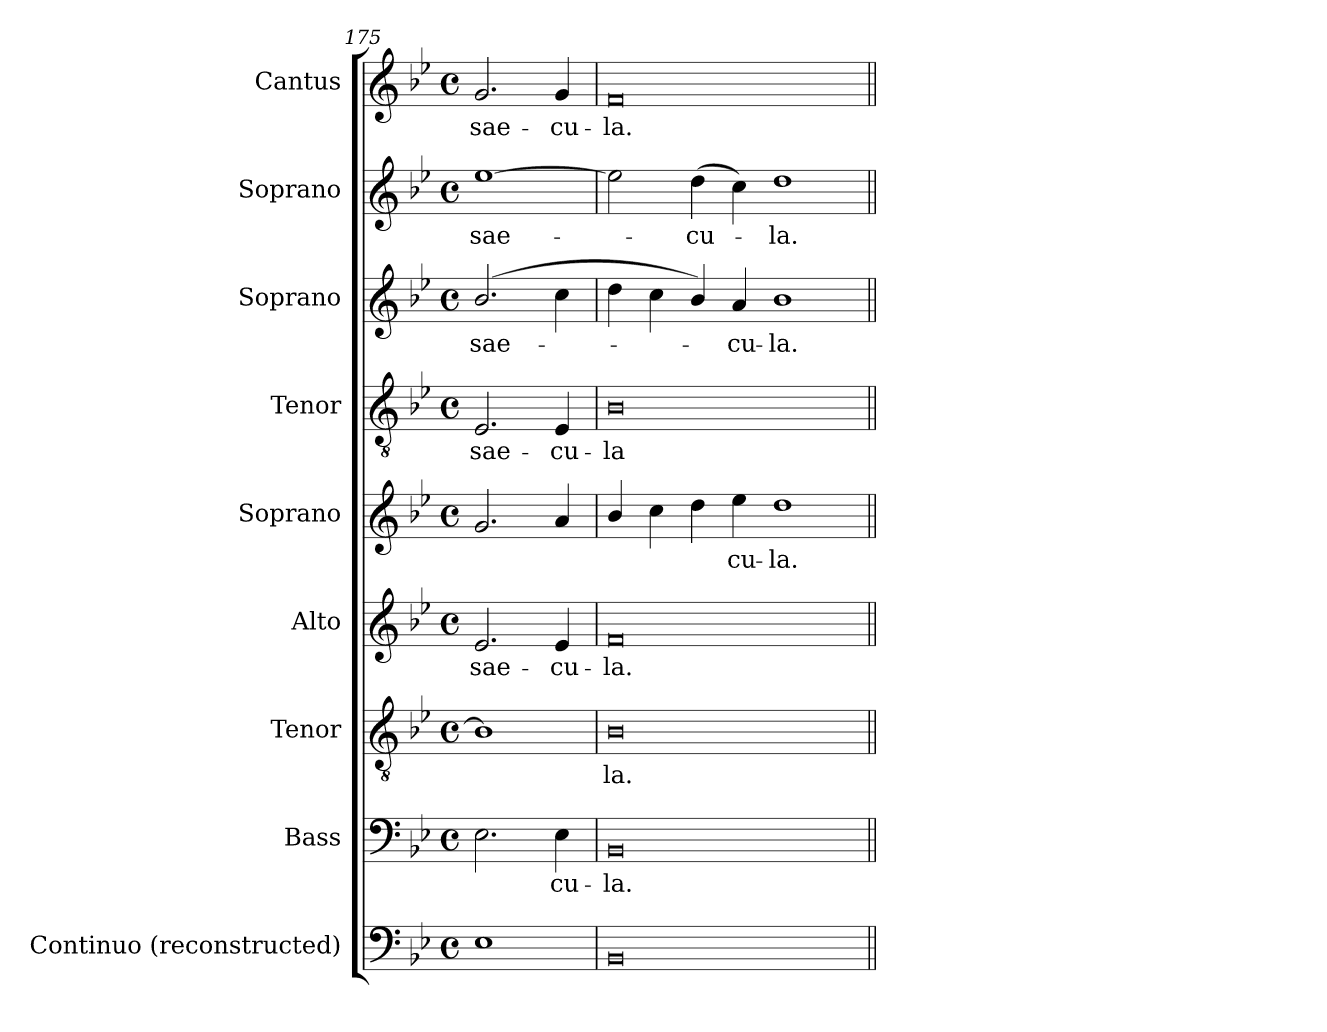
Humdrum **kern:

**kern	**kern	**text	**kern	**text	**kern	**text	**kern	**text	**kern	**text	**kern	**text	**kern	**text	**kern	**text
*part9	*part8	*part8	*part7	*part7	*part6	*part6	*part5	*part5	*part4	*part4	*part3	*part3	*part2	*part2	*part1	*part1
*staff9	*staff8	*staff8	*staff7	*staff7	*staff6	*staff6	*staff5	*staff5	*staff4	*staff4	*staff3	*staff3	*staff2	*staff2	*staff1	*staff1
*I"Continuo (reconstructed)	*I"Bass	*	*I"Tenor	*	*I"Alto	*	*I"Soprano	*	*I"Tenor	*	*I"Soprano	*	*I"Soprano	*	*I"Cantus	*
*I'Cont.	*I'B.	*	*I'T.	*	*I'A.	*	*I'S.	*	*I'T.	*	*I'S.	*	*I'S.	*	*	*
*clefF4	*clefF4	*	*clefGv2	*	*clefG2	*	*clefG2	*	*clefGv2	*	*clefG2	*	*clefG2	*	*clefG2	*
*	*	*	*ITrd7c12	*	*	*	*	*	*ITrd7c12	*	*	*	*	*	*	*
*k[b-e-]	*k[b-e-]	*	*k[b-e-]	*	*k[b-e-]	*	*k[b-e-]	*	*k[b-e-]	*	*k[b-e-]	*	*k[b-e-]	*	*k[b-e-]	*
*g:	*g:	*	*g:	*	*g:	*	*g:	*	*g:	*	*g:	*	*g:	*	*g:	*
*M4/4	*M4/4	*	*M4/4	*	*M4/4	*	*M4/4	*	*M4/4	*	*M4/4	*	*M4/4	*	*M4/4	*
*met(c)	*met(c)	*	*met(c)	*	*met(c)	*	*met(c)	*	*met(c)	*	*met(c)	*	*met(c)	*	*met(c)	*
=175	=175	=175	=175	=175	=175	=175	=175	=175	=175	=175	=175	=175	=175	=175	=175	=175
!	!	!	!	!	!	!LO:LY:b:color=#000000	!	!	!	!	!	!	!	!	!	!
!	!	!	!	!	!	!	!	!	!	!LO:LY:b:color=#000000	!	!	!	!	!	!
!	!	!	!	!	!	!	!	!	!	!	!	!LO:LY:b:color=#000000	!	!	!	!
!	!	!	!	!	!	!	!	!	!	!	!	!	!	!LO:LY:b:color=#000000	!	!
!	!	!	!	!	!	!	!	!	!	!	!	!	!	!	!	!LO:LY:b:color=#000000
1E-i	2.E-i\	.	1BB-i]	.	2.e-i/	sae-	2.gi/	.	2.EE-i/	sae-	(2.b-i/	sae-	[1ee-i	sae-	2.gi/	sae-
!	!	!LO:LY:b:color=#000000	!	!	!	!	!	!	!	!	!	!	!	!	!	!
!	!	!	!	!	!	!LO:LY:b:color=#000000	!	!	!	!	!	!	!	!	!	!
!	!	!	!	!	!	!	!	!	!	!LO:LY:b:color=#000000	!	!	!	!	!	!
!	!	!	!	!	!	!	!	!	!	!	!	!	!	!	!	!LO:LY:b:color=#000000
.	4E-i\	-cu-	.	.	4e-i/	-cu-	4ai/	.	4EE-i/	-cu-	4cci\	.	.	.	4gi/	-cu-
=176	=176	=176	=176	=176	=176	=176	=176	=176	=176	=176	=176	=176	=176	=176	=176	=176
!	!	!LO:LY:b:color=#000000	!	!	!	!	!	!	!	!	!	!	!	!	!	!
!	!	!	!	!LO:LY:b:color=#000000	!	!	!	!	!	!	!	!	!	!	!	!
!	!	!	!	!	!	!LO:LY:b:color=#000000	!	!	!	!	!	!	!	!	!	!
!	!	!	!	!	!	!	!	!	!	!LO:LY:b:color=#000000	!	!	!	!	!	!
!	!	!	!	!	!	!	!	!	!	!	!	!	!	!	!	!LO:LY:b:color=#000000
0BB-i	0BB-i	-la.	0BB-i	-la.	0fi	-la.	4b-i/	.	0BB-i	-la	4ddi\	.	2ee-i\]	.	0fi	-la.
.	.	.	.	.	.	.	4cci\	.	.	.	4cci\	.	.	.	.	.
!	!	!	!	!	!	!	!	!	!	!	!	!	!	!LO:LY:b:color=#000000	!	!
.	.	.	.	.	.	.	4ddi\	.	.	.	4b-i/)	.	(4ddi\	-cu-	.	.
!	!	!	!	!	!	!	!	!LO:LY:b:color=#000000	!	!	!	!	!	!	!	!
!	!	!	!	!	!	!	!	!	!	!	!	!LO:LY:b:color=#000000	!	!	!	!
.	.	.	.	.	.	.	4ee-i\	-cu-	.	.	4ai/	-cu-	4cci\)	.	.	.
!	!	!	!	!	!	!	!	!LO:LY:b:color=#000000	!	!	!	!	!	!	!	!
!	!	!	!	!	!	!	!	!	!	!	!	!LO:LY:b:color=#000000	!	!	!	!
!	!	!	!	!	!	!	!	!	!	!	!	!	!	!LO:LY:b:color=#000000	!	!
.	.	.	.	.	.	.	1ddi	-la.	.	.	1b-i	-la.	1ddi	-la.	.	.
=||	=||	=||	=||	=||	=||	=||	=||	=||	=||	=||	=||	=||	=||	=||	=||	=||
*-	*-	*-	*-	*-	*-	*-	*-	*-	*-	*-	*-	*-	*-	*-	*-	*-
